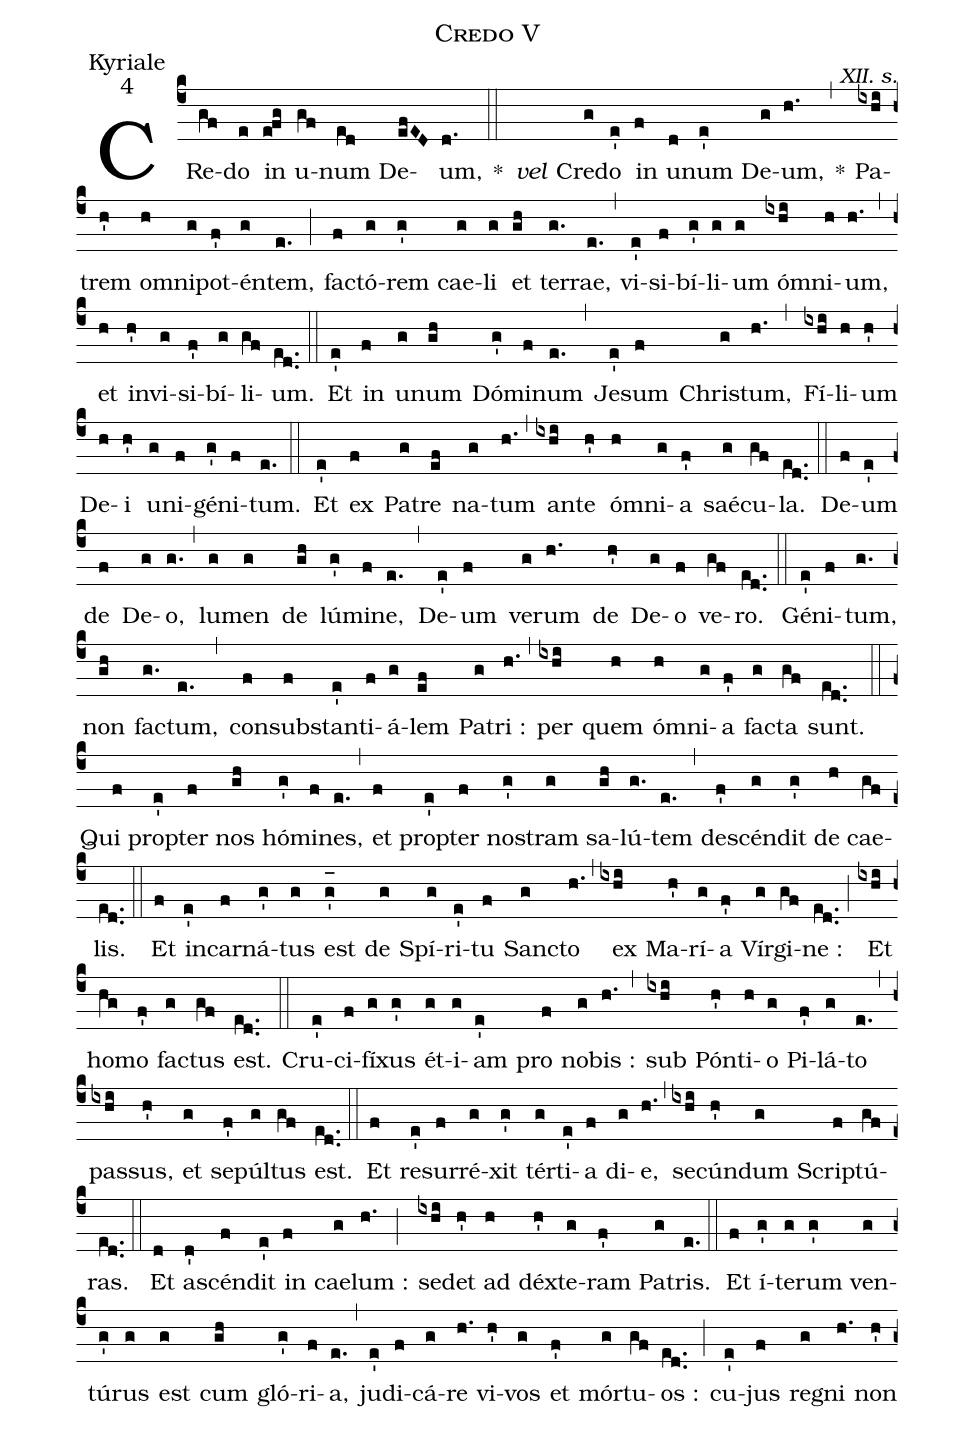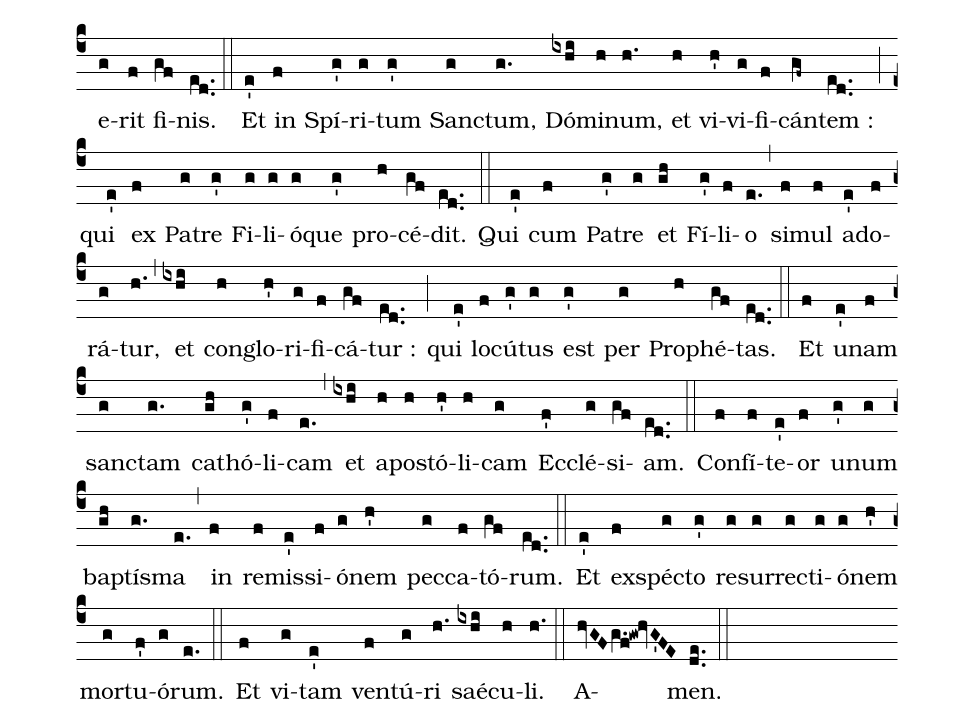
name:Credo V;
office-part:Kyriale;
mode:4;
commentary:XII. s.;
%%
(c4) CRe(gf)do(e) in(efg) u(gf)num(ed) De(efED)um,(d.) *(::) <i>vel</i>() Cre(g)do(e') in(f) u(d)num(e') De(g)um,(h.) *(,) Pa(ixhi)trem(h') o(h)mni(g)pot(f')én(g)tem,(e.) (;) fa(f)ctó(g)rem(g') cae(g)li(g) et(gh) ter(g.)rae,(e.) (,) vi(e')si(f)bí(g')li(g)um(g) ó(ixhi)mni(h)um,(h.) (,) et(h) in(h')vi(g)si(f')bí(g)li(gf)um.(ed..) (::)

Et(e') in(f) u(g)num(gh) Dó(g')mi(f)num(e.) (,) Je(e')sum(f) Chri(g)stum,(h.) (,) Fí(ixhi)li(h)um(h') De(h)i(h') u(g)ni(f)gé(g')ni(f)tum.(e.) (::) Et(e') ex(f) Pa(g)tre(ef) na(g)tum(h.) (,) an(ixhi)te(h') ó(h)mni(g)a(f') saé(g)cu(gf)la.(ed..) (::) De(f)um(e') de(f) De(g)o,(g.) (,) lu(g)men(g) de(gh) lú(g')mi(f)ne,(e.) (,) De(e')um(f) ve(g)rum(h.) de(h') De(g)o(f) ve(gf)ro.(ed..) (::) Gé(e')ni(f)tum,(g.) non(gh) fa(g.)ctum,(e.) (,) con(f)sub(f)stan(e')ti(f)á(g)lem(ef) Pa(g)tri :(h.) (,) per(ixhi) quem(h) ó(h)mni(g)a(f') fa(g)cta(gf) sunt.(ed..) (::) Qui(f) pro(e')pter(f) nos(gh) hó(g')mi(f)nes,(e.) (,) et(f) pro(e')pter(f) no(g')stram(g) sa(gh)lú(g.)tem(e.) (,) de(f')scén(g)dit(g') de(h) cae(gf)lis.(ed..) (::) Et(f) in(e')car(f)ná(g')tus(g) est(g'_[oh:h]) de(g) Spí(g)ri(e')tu(f) San(g)cto(h.) (,) ex(ixhi) Ma(h')rí(g)a(f') Vír(g)gi(gf)ne :(ed..) (;) Et(ixhi) ho(hg)mo(f') fa(g)ctus(gf) est.(ed..) (::) Cru(e')ci(f)fí(g)xus(g') ét(g)i(g)am(e') pro(f) no(g)bis :(h.) (,) sub(ixhi) Pón(h')ti(h)o(g) Pi(f')lá(g)to(e.) (,) pas(ixhi)sus,(h') et(g) se(f')púl(g)tus(gf) est.(ed..) (::) Et(f) re(e')sur(f)ré(g)xit(g') tér(g)ti(e')a(f) di(g)e,(h.) (,) se(ixhi)cún(h')dum(g) Scri(f)ptú(gf)ras.(ed..) (::) Et(d) a(d')scén(f)dit(e') in(f) cae(g)lum :(h.) (;) se(ixhi)det(h') ad(h) déx(h')te(g)ram(f') Pa(g)tris.(e.) (::) Et(f) í(g')te(g)rum(g') ven(g)tú(g')rus(g) est(g) cum(gh) gló(g')ri(f)a,(e.) (,) ju(e')di(f)cá(g)re(h.) vi(h')vos(g) et(f') mór(g)tu(gf)os :(ed..) (;) cu(e')jus(f) re(g)gni(h.) non(h') e(g)rit(f) fi(gf)nis.(ed..) (::)

Et(e') in(f) Spí(g')ri(g)tum(g') San(g)ctum,(g.) Dó(ixhi)mi(h)num,(h.) et(h) vi(h')vi(g)fi(f)cán(gf~)tem :(ed..) (;) qui(e') ex(f) Pa(g)tre(g') Fi(g)li(g)ó(g)que(g') pro(h)cé(gf)dit.(ed..) (::) Qui(e') cum(f) Pa(g')tre(g) et(gh) Fí(g')li(f)o(e.) (,) si(f)mul(f) ad(e')o(f)rá(g)tur,(h.) (,) et(ixhi) con(h)glo(h')ri(g)fi(f)cá(gf)tur :(ed..) (;) qui(e') lo(f)cú(g')tus(g) est(g') per(g) Pro(h)phé(gf)tas.(ed..) (::)

Et(f) u(e')nam(f) san(g)ctam(g.) ca(gh)thó(g')li(f)cam(e.) (,) et(ixhi) a(h)po(h)stó(h')li(h)cam(g) Ec(f')clé(g)si(gf)am.(ed..) (::)

Con(f)fí(f)te(e')or(f) u(g')num(g) ba(gh)ptí(g.)sma(e.) (,) in(f) re(f)mis(e')si(f)ó(g)nem(h') pec(g)ca(f)tó(gf)rum.(ed..) (::) Et(e') ex(f)spé(g)cto(g') re(g)sur(g)re(g)cti(g)ó(g)nem(h') mor(g)tu(f')ó(g)rum.(e.) (::) Et(f) vi(g)tam(e') ven(f)tú(g)ri(h.) saé(ixhi)cu(h)li.(h.) (::) A(hvGFg.f!gw!hvG'FE)men.(de..) (::)
